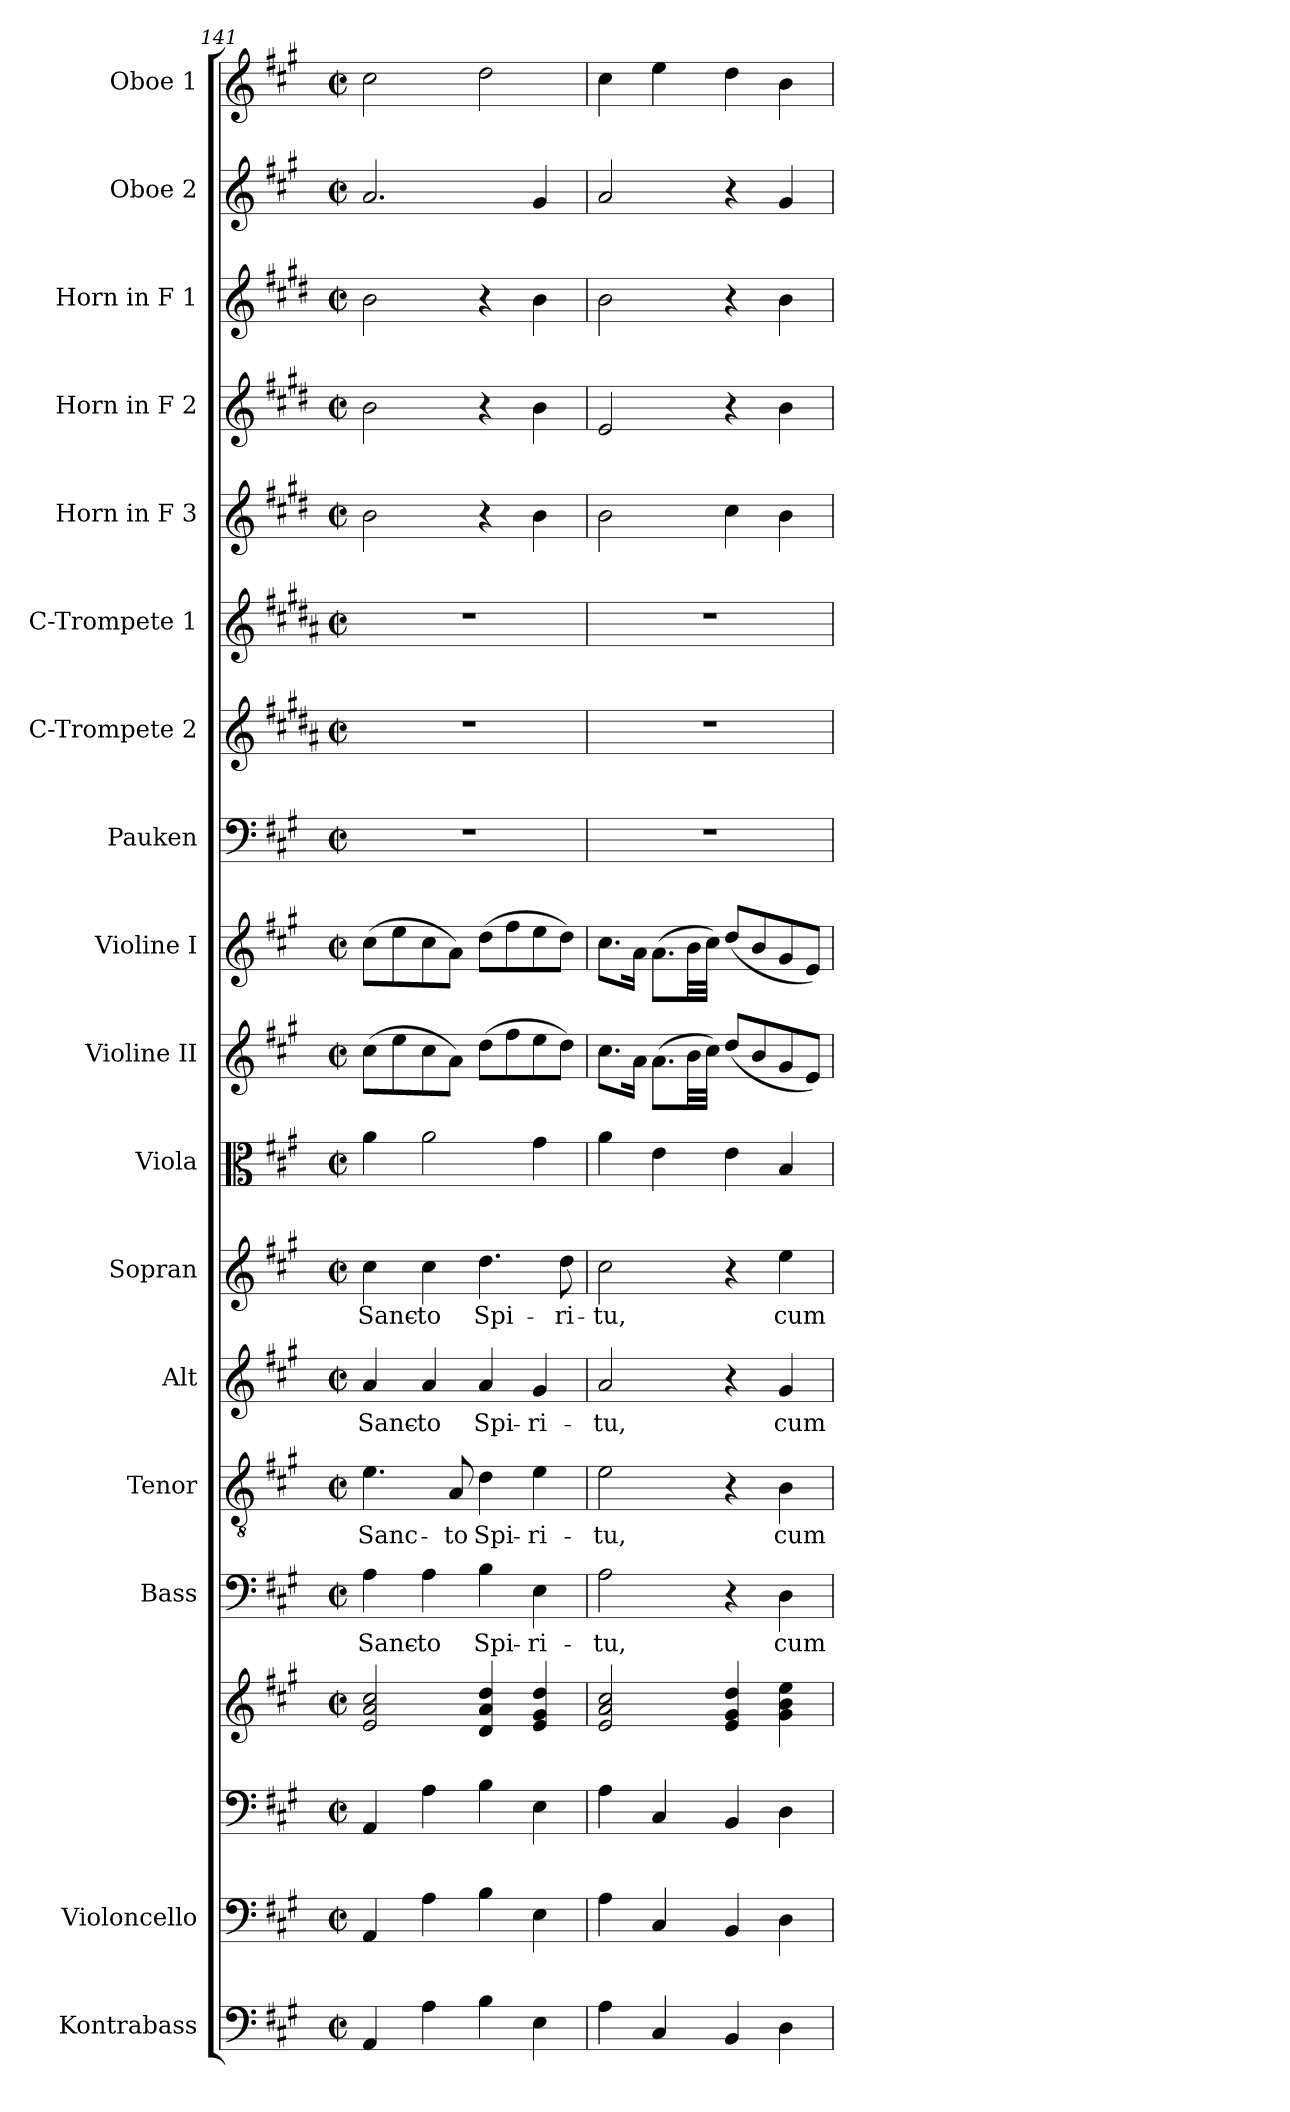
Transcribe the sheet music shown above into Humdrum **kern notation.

**kern	**kern	**kern	**kern	**kern	**text	**kern	**text	**kern	**text	**kern	**text	**kern	**kern	**kern	**kern	**kern	**kern	**kern	**kern	**kern	**kern	**kern
*part18	*part17	*part16	*part16	*part15	*part15	*part14	*part14	*part13	*part13	*part12	*part12	*part11	*part10	*part9	*part8	*part7	*part6	*part5	*part4	*part3	*part2	*part1
*staff19	*staff18	*staff17	*staff16	*staff15	*staff15	*staff14	*staff14	*staff13	*staff13	*staff12	*staff12	*staff11	*staff10	*staff9	*staff8	*staff7	*staff6	*staff5	*staff4	*staff3	*staff2	*staff1
*I"Kontrabass	*I"Violoncello	*	*	*I"Bass	*	*I"Tenor	*	*I"Alt	*	*I"Sopran	*	*I"Viola	*I"Violine II	*I"Violine I	*I"Pauken	*I"C-Trompete 2	*I"C-Trompete 1	*I"Horn in F 3	*I"Horn in F 2	*I"Horn in F 1	*I"Oboe 2	*I"Oboe 1
*I'Kb.	*I'Vc.	*	*	*I'B.	*	*I'T.	*	*I'A.	*	*I'S.	*	*I'Vla.	*I'Vl. II	*I'Vl. I	*I'Pk.	*I'C Trp. 2	*I'C Trp. 1	*	*	*	*I'Ob. 2	*I'Ob. 1
*clefF4	*clefF4	*clefF4	*clefG2	*clefF4	*	*clefGv2	*	*clefG2	*	*clefG2	*	*clefC3	*clefG2	*clefG2	*clefF4	*clefG2	*clefG2	*clefG2	*clefG2	*clefG2	*clefG2	*clefG2
*ITrd7c12	*	*	*	*	*	*	*	*	*	*	*	*	*	*	*	*ITrd1c2	*ITrd1c2	*ITrd4c7	*ITrd4c7	*ITrd4c7	*	*
*k[f#c#g#]	*k[f#c#g#]	*k[f#c#g#]	*k[f#c#g#]	*k[f#c#g#]	*	*k[f#c#g#]	*	*k[f#c#g#]	*	*k[f#c#g#]	*	*k[f#c#g#]	*k[f#c#g#]	*k[f#c#g#]	*k[f#c#g#]	*k[f#c#g#]	*k[f#c#g#]	*k[f#c#g#]	*k[f#c#g#]	*k[f#c#g#]	*k[f#c#g#]	*k[f#c#g#]
*A:	*A:	*A:	*A:	*A:	*	*A:	*	*A:	*	*A:	*	*A:	*A:	*A:	*A:	*A:	*A:	*A:	*A:	*A:	*A:	*A:
*M2/2	*M2/2	*M2/2	*M2/2	*M2/2	*	*M2/2	*	*M2/2	*	*M2/2	*	*M2/2	*M2/2	*M2/2	*M2/2	*M2/2	*M2/2	*M2/2	*M2/2	*M2/2	*M2/2	*M2/2
*met(c|)	*met(c|)	*met(c|)	*met(c|)	*met(c|)	*	*met(c|)	*	*met(c|)	*	*met(c|)	*	*met(c|)	*met(c|)	*met(c|)	*met(c|)	*met(c|)	*met(c|)	*met(c|)	*met(c|)	*met(c|)	*met(c|)	*met(c|)
=141	=141	=141	=141	=141	=141	=141	=141	=141	=141	=141	=141	=141	=141	=141	=141	=141	=141	=141	=141	=141	=141	=141
!	!	!	!	!	!LO:LY:b	!	!LO:LY:b	!	!LO:LY:b	!	!LO:LY:b	!	!	!	!	!	!	!	!	!	!	!
4AAA/	4AA/	4AA/	2e/ 2a/ 2cc#/	4A\	Sanc-	4.e\	Sanc-	4a/	Sanc-	4cc#\	Sanc-	4a\	(>8cc#\L	(>8cc#\L	1r	1r	1r	2e\	2e\	2e\	2.a/	2cc#\
.	.	.	.	.	.	.	.	.	.	.	.	.	8ee\	8ee\	.	.	.	.	.	.	.	.
!	!	!	!	!	!LO:LY:b	!	!	!	!LO:LY:b	!	!LO:LY:b	!	!	!	!	!	!	!	!	!	!	!
4AA\	4A\	4A\	.	4A\	-to	.	.	4a/	-to	4cc#\	-to	2a\	8cc#\	8cc#\	.	.	.	.	.	.	.	.
!	!	!	!	!	!	!	!LO:LY:b	!	!	!	!	!	!	!	!	!	!	!	!	!	!	!
.	.	.	.	.	.	8A/	-to	.	.	.	.	.	8a\J)	8a\J)	.	.	.	.	.	.	.	.
!	!	!	!	!	!LO:LY:b	!	!LO:LY:b	!	!LO:LY:b	!	!LO:LY:b	!	!	!	!	!	!	!	!	!	!	!
4BB\	4B\	4B\	4d/ 4a/ 4dd/	4B\	Spi-	4d\	Spi-	4a/	Spi-	4.dd\	Spi-	.	(>8dd\L	(>8dd\L	.	.	.	4r	4r	4r	.	2dd\
.	.	.	.	.	.	.	.	.	.	.	.	.	8ff#\	8ff#\	.	.	.	.	.	.	.	.
!	!	!	!	!	!LO:LY:b	!	!LO:LY:b	!	!LO:LY:b	!	!	!	!	!	!	!	!	!	!	!	!	!
4EE\	4E\	4E\	4e/ 4g#/ 4dd/	4E\	-ri-	4e\	-ri-	4g#/	-ri-	.	.	4g#\	8ee\	8ee\	.	.	.	4e\	4e\	4e\	4g#/	.
!	!	!	!	!	!	!	!	!	!	!	!LO:LY:b	!	!	!	!	!	!	!	!	!	!	!
.	.	.	.	.	.	.	.	.	.	8dd\	-ri-	.	8dd\J)	8dd\J)	.	.	.	.	.	.	.	.
=142	=142	=142	=142	=142	=142	=142	=142	=142	=142	=142	=142	=142	=142	=142	=142	=142	=142	=142	=142	=142	=142	=142
!	!	!	!	!	!LO:LY:b	!	!LO:LY:b	!	!LO:LY:b	!	!LO:LY:b	!	!	!	!	!	!	!	!	!	!	!
4AA\	4A\	4A\	2e/ 2a/ 2cc#/	2A\	-tu,	2e\	-tu,	2a/	-tu,	2cc#\	-tu,	4a\	8.cc#\L	8.cc#\L	1r	1r	1r	2e\	2A/	2e\	2a/	4cc#\
.	.	.	.	.	.	.	.	.	.	.	.	.	16a\Jk	16a\Jk	.	.	.	.	.	.	.	.
4CC#/	4C#/	4C#/	.	.	.	.	.	.	.	.	.	4e\	(>8.a\L	(>8.a\L	.	.	.	.	.	.	.	4ee\
.	.	.	.	.	.	.	.	.	.	.	.	.	32b\LL	32b\LL	.	.	.	.	.	.	.	.
.	.	.	.	.	.	.	.	.	.	.	.	.	32cc#\JJJ)	32cc#\JJJ)	.	.	.	.	.	.	.	.
4BBB/	4BB/	4BB/	4e/ 4g#/ 4dd/	4r	.	4r	.	4r	.	4r	.	4e\	(<8dd/L	(<8dd/L	.	.	.	4f#\	4r	4r	4r	4dd\
.	.	.	.	.	.	.	.	.	.	.	.	.	8b/	8b/	.	.	.	.	.	.	.	.
!	!	!	!	!	!LO:LY:b	!	!LO:LY:b	!	!LO:LY:b	!	!LO:LY:b	!	!	!	!	!	!	!	!	!	!	!
4DD\	4D\	4D\	4g#\ 4b\ 4ee\	4D\	cum	4B\	cum	4g#/	cum	4ee\	cum	4B/	8g#/	8g#/	.	.	.	4e\	4e\	4e\	4g#/	4b\
.	.	.	.	.	.	.	.	.	.	.	.	.	8e/J)	8e/J)	.	.	.	.	.	.	.	.
=	=	=	=	=	=	=	=	=	=	=	=	=	=	=	=	=	=	=	=	=	=	=
*-	*-	*-	*-	*-	*-	*-	*-	*-	*-	*-	*-	*-	*-	*-	*-	*-	*-	*-	*-	*-	*-	*-
